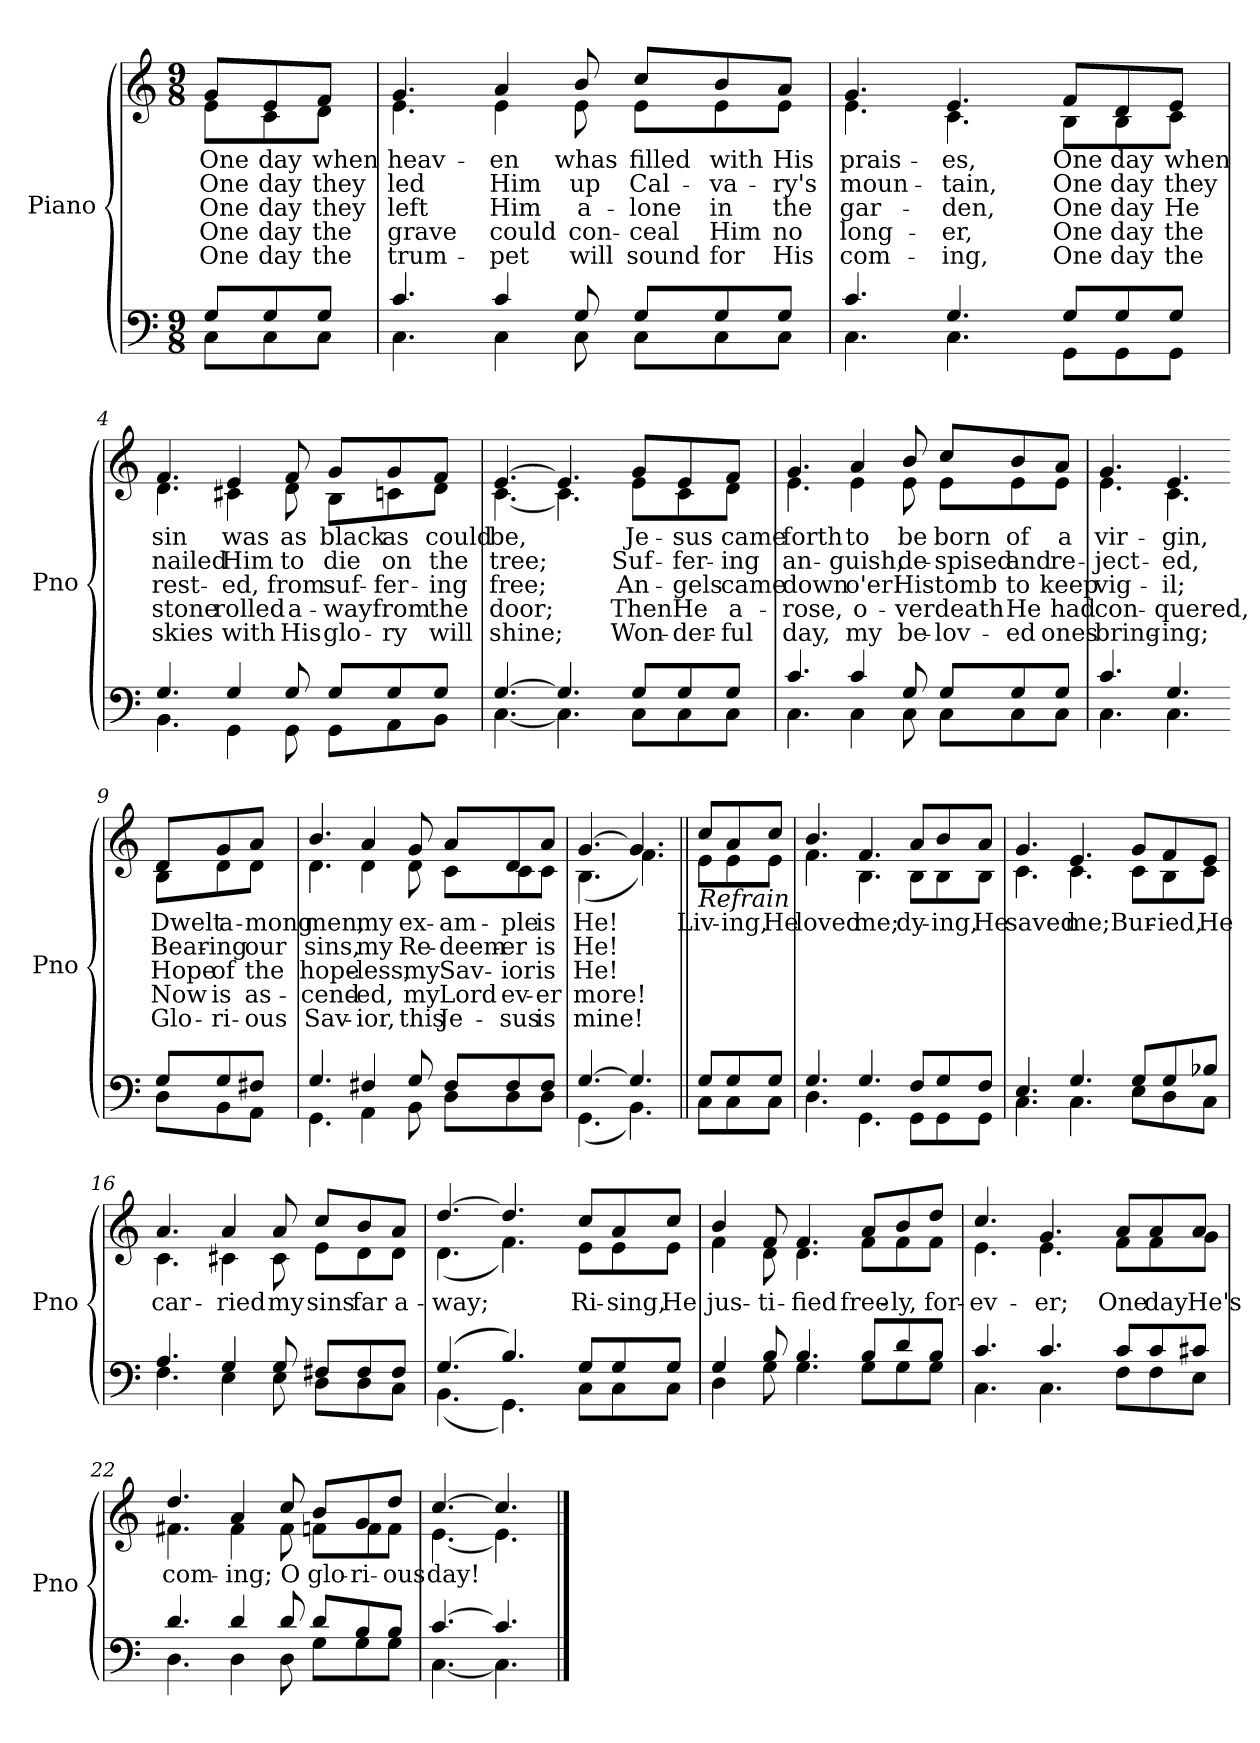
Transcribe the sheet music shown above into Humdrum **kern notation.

**kern	**kern	**text	**text	**text	**text	**text
*part2	*part1	*part1	*part1	*part1	*part1	*part1
*staff2	*staff1	*staff1	*staff1	*staff1	*staff1	*staff1
*I"Piano	*I"Piano	*	*	*	*	*
*I'Pno	*I'Pno	*	*	*	*	*
*clefF4	*clefG2	*	*	*	*	*
*k[]	*k[]	*	*	*	*	*
*M9/8	*M9/8	*	*	*	*	*
=	=	=	=	=	=	=
*^	*	*	*	*	*	*
!	!	!LO:TX:b:i:t=Verse	!	!	!	!	!
!	!	!	!LO:LY:b	!LO:LY:b	!LO:LY:b	!LO:LY:b	!LO:LY:b
*	*	*^	*	*	*	*	*
8G/L	8C\L	8g/L	8e\L	One	One	One	One	One
!	!	!	!	!LO:LY:b	!LO:LY:b	!LO:LY:b	!LO:LY:b	!LO:LY:b
8G/	8C\	8e/	8c\	day	day	day	day	day
!	!	!	!	!LO:LY:b	!LO:LY:b	!LO:LY:b	!LO:LY:b	!LO:LY:b
8G/J	8C\J	8f/J	8d\J	when	they	they	the	the
=1	=1	=1	=1	=1	=1	=1	=1	=1
!	!	!	!	!LO:LY:b	!LO:LY:b	!LO:LY:b	!LO:LY:b	!LO:LY:b
4.c/	4.C\	4.g/	4.e\	heav-	led	left	grave	trum-
!	!	!	!	!LO:LY:b	!LO:LY:b	!LO:LY:b	!LO:LY:b	!LO:LY:b
4c/	4C\	4a/	4e\	-en	Him	Him	could	-pet
!	!	!	!	!LO:LY:b	!LO:LY:b	!LO:LY:b	!LO:LY:b	!LO:LY:b
8G/	8C\	8b/	8e\	whas	up	a-	con-	will
!	!	!	!	!LO:LY:b	!LO:LY:b	!LO:LY:b	!LO:LY:b	!LO:LY:b
8G/L	8C\L	8cc/L	8e\L	filled	Cal-	-lone	-ceal	sound
!	!	!	!	!LO:LY:b	!LO:LY:b	!LO:LY:b	!LO:LY:b	!LO:LY:b
8G/	8C\	8b/	8e\	with	-va-	in	Him	for
!	!	!	!	!LO:LY:b	!LO:LY:b	!LO:LY:b	!LO:LY:b	!LO:LY:b
8G/J	8C\J	8a/J	8e\J	His	-ry's	the	no	His
=2	=2	=2	=2	=2	=2	=2	=2	=2
!	!	!	!	!LO:LY:b	!LO:LY:b	!LO:LY:b	!LO:LY:b	!LO:LY:b
4.c/	4.C\	4.g/	4.e\	prais-	moun-	gar-	long-	com-
!	!	!	!	!LO:LY:b	!LO:LY:b	!LO:LY:b	!LO:LY:b	!LO:LY:b
4.G/	4.C\	4.e/	4.c\	-es,	-tain,	-den,	-er,	-ing,
!!LO:LB:g=z	!!
=3-	=3-	=3-	=3-	=3-	=3-	=3-	=3-	=3-
!	!	!	!	!LO:LY:b	!LO:LY:b	!LO:LY:b	!LO:LY:b	!LO:LY:b
8G/L	8GG\L	8f/L	8B\L	One	One	One	One	One
!	!	!	!	!LO:LY:b	!LO:LY:b	!LO:LY:b	!LO:LY:b	!LO:LY:b
8G/	8GG\	8d/	8B\	day	day	day	day	day
!	!	!	!	!LO:LY:b	!LO:LY:b	!LO:LY:b	!LO:LY:b	!LO:LY:b
8G/J	8GG\J	8e/J	8c\J	when	they	He	the	the
=4	=4	=4	=4	=4	=4	=4	=4	=4
!	!	!	!	!LO:LY:b	!LO:LY:b	!LO:LY:b	!LO:LY:b	!LO:LY:b
4.G/	4.BB\	4.f/	4.d\	sin	nailed	rest-	stone	skies
!	!	!	!	!LO:LY:b	!LO:LY:b	!LO:LY:b	!LO:LY:b	!LO:LY:b
4G/	4GG\	4e/	4c#X\	was	Him	-ed,	rolled	with
!	!	!	!	!LO:LY:b	!LO:LY:b	!LO:LY:b	!LO:LY:b	!LO:LY:b
8G/	8GG\	8f/	8d\	as	to	from	a-	His
!	!	!	!	!LO:LY:b	!LO:LY:b	!LO:LY:b	!LO:LY:b	!LO:LY:b
8G/L	8GG\L	8g/L	8B\L	black	die	suf-	-way	glo-
!	!	!	!	!LO:LY:b	!LO:LY:b	!LO:LY:b	!LO:LY:b	!LO:LY:b
8G/	8AA\	8g/	8cn\	as	on	-fer-	from	-ry
!	!	!	!	!LO:LY:b	!LO:LY:b	!LO:LY:b	!LO:LY:b	!LO:LY:b
8G/J	8BB\J	8f/J	8d\J	could	the	-ing	the	will
=5	=5	=5	=5	=5	=5	=5	=5	=5
!	!	!	!	!LO:LY:b	!LO:LY:b	!LO:LY:b	!LO:LY:b	!LO:LY:b
[4.G/	[4.C\	[4.e/	[4.c\	be,	tree;	free;	door;	shine;
4.G/]	4.C\]	4.e/]	4.c\]	.	.	.	.	.
!!LO:LB:g=z	!!
=6-	=6-	=6-	=6-	=6-	=6-	=6-	=6-	=6-
!	!	!	!	!LO:LY:b	!LO:LY:b	!LO:LY:b	!LO:LY:b	!LO:LY:b
8G/L	8C\L	8g/L	8e\L	Je-	Suf-	An-	Then	Won-
!	!	!	!	!LO:LY:b	!LO:LY:b	!LO:LY:b	!LO:LY:b	!LO:LY:b
8G/	8C\	8e/	8c\	-sus	-fer-	-gels	He	-der-
!	!	!	!	!LO:LY:b	!LO:LY:b	!LO:LY:b	!LO:LY:b	!LO:LY:b
8G/J	8C\J	8f/J	8d\J	came	-ing	came	a-	-ful
=7	=7	=7	=7	=7	=7	=7	=7	=7
!	!	!	!	!LO:LY:b	!LO:LY:b	!LO:LY:b	!LO:LY:b	!LO:LY:b
4.c/	4.C\	4.g/	4.e\	forth	an-	down	-rose,	day,
!	!	!	!	!LO:LY:b	!LO:LY:b	!LO:LY:b	!LO:LY:b	!LO:LY:b
4c/	4C\	4a/	4e\	to	-guish,	o'er	o-	my
!	!	!	!	!LO:LY:b	!LO:LY:b	!LO:LY:b	!LO:LY:b	!LO:LY:b
8G/	8C\	8b/	8e\	be	de-	His	-ver	be-
!	!	!	!	!LO:LY:b	!LO:LY:b	!LO:LY:b	!LO:LY:b	!LO:LY:b
8G/L	8C\L	8cc/L	8e\L	born	-spised	tomb	death	-lov-
!	!	!	!	!LO:LY:b	!LO:LY:b	!LO:LY:b	!LO:LY:b	!LO:LY:b
8G/	8C\	8b/	8e\	of	and	to	He	-ed
!	!	!	!	!LO:LY:b	!LO:LY:b	!LO:LY:b	!LO:LY:b	!LO:LY:b
8G/J	8C\J	8a/J	8e\J	a	re-	keep	had	ones
=8	=8	=8	=8	=8	=8	=8	=8	=8
!	!	!	!	!LO:LY:b	!LO:LY:b	!LO:LY:b	!LO:LY:b	!LO:LY:b
4.c/	4.C\	4.g/	4.e\	vir-	-ject-	vig-	con-	bring-
!	!	!	!	!LO:LY:b	!LO:LY:b	!LO:LY:b	!LO:LY:b	!LO:LY:b
4.G/	4.C\	4.e/	4.c\	-gin,	-ed,	-il;	-quered,	-ing;
!!LO:LB:g=z	!!
=9-	=9-	=9-	=9-	=9-	=9-	=9-	=9-	=9-
!	!	!	!	!LO:LY:b	!LO:LY:b	!LO:LY:b	!LO:LY:b	!LO:LY:b
8G/L	8D\L	8d/L	8B\L	Dwelt	Bear-	Hope	Now	Glo-
!	!	!	!	!LO:LY:b	!LO:LY:b	!LO:LY:b	!LO:LY:b	!LO:LY:b
8G/	8BB\	8g/	8d\	a-	-ing	of	is	-ri-
!	!	!	!	!LO:LY:b	!LO:LY:b	!LO:LY:b	!LO:LY:b	!LO:LY:b
8F#X/J	8AA\J	8a/J	8d\J	-mong	our	the	as-	-ous
=10	=10	=10	=10	=10	=10	=10	=10	=10
!	!	!	!	!LO:LY:b	!LO:LY:b	!LO:LY:b	!LO:LY:b	!LO:LY:b
4.G/	4.GG\	4.b/	4.d\	men,	sins,	hope-	-cend-	Sav-
!	!	!	!	!LO:LY:b	!LO:LY:b	!LO:LY:b	!LO:LY:b	!LO:LY:b
4F#X/	4AA\	4a/	4d\	my	my	-less,	-ed,	-ior,
!	!	!	!	!LO:LY:b	!LO:LY:b	!LO:LY:b	!LO:LY:b	!LO:LY:b
8G/	8BB\	8g/	8d\	ex-	Re-	my	my	this
!	!	!	!	!LO:LY:b	!LO:LY:b	!LO:LY:b	!LO:LY:b	!LO:LY:b
8F#/L	8D\L	8a/L	8c\L	-am-	-deem-	Sav-	Lord	Je-
!	!	!	!	!LO:LY:b	!LO:LY:b	!LO:LY:b	!LO:LY:b	!LO:LY:b
8F#/	8D\	8d/	8c\	-ple	-er	-ior	ev-	-sus
!	!	!	!	!LO:LY:b	!LO:LY:b	!LO:LY:b	!LO:LY:b	!LO:LY:b
8F#/J	8D\J	8a/J	8c\J	is	is	is	-er	is
=11	=11	=11	=11	=11	=11	=11	=11	=11
!	!	!	!	!LO:LY:b	!LO:LY:b	!LO:LY:b	!LO:LY:b	!LO:LY:b
[4.G/	(<4.GG\	[4.g/	(<4.B\	He!	He!	He!	more!	mine!
4.G/]	4.BB\)	4.g/]	4.f\)	.	.	.	.	.
!!LO:LB:g=z	!!
=12||	=12||	=12||	=12||	=12||	=12||	=12||	=12||	=12||
!	!	!LO:TX:b:i:t=Refrain	!	!	!	!	!	!
!	!	!	!	!LO:LY:b	!	!	!	!
8G/L	8C\L	8cc/L	8e\L	Liv-	.	.	.	.
!	!	!	!	!LO:LY:b	!	!	!	!
8G/	8C\	8a/	8e\	-ing,	.	.	.	.
!	!	!	!	!LO:LY:b	!	!	!	!
8G/J	8C\J	8cc/J	8e\J	He	.	.	.	.
=13	=13	=13	=13	=13	=13	=13	=13	=13
!	!	!	!	!LO:LY:b	!	!	!	!
4.G/	4.D\	4.b/	4.f\	loved	.	.	.	.
!	!	!	!	!LO:LY:b	!	!	!	!
4.G/	4.GG\	4.f/	4.B\	me;	.	.	.	.
!	!	!	!	!LO:LY:b	!	!	!	!
8F/L	8GG\L	8a/L	8B\L	dy-	.	.	.	.
!	!	!	!	!LO:LY:b	!	!	!	!
8G/	8GG\	8b/	8B\	-ing,	.	.	.	.
!	!	!	!	!LO:LY:b	!	!	!	!
8F/J	8GG\J	8a/J	8B\J	He	.	.	.	.
=14	=14	=14	=14	=14	=14	=14	=14	=14
!	!	!	!	!LO:LY:b	!	!	!	!
4.E/	4.C\	4.g/	4.c\	saved	.	.	.	.
!	!	!	!	!LO:LY:b	!	!	!	!
4.G/	4.C\	4.e/	4.c\	me;	.	.	.	.
!!LO:LB:g=z	!!
=15-	=15-	=15-	=15-	=15-	=15-	=15-	=15-	=15-
!	!	!	!	!LO:LY:b	!	!	!	!
8G/L	8E\L	8g/L	8c\L	Bur-	.	.	.	.
!	!	!	!	!LO:LY:b	!	!	!	!
8G/	8D\	8f/	8B\	-ied,	.	.	.	.
!	!	!	!	!LO:LY:b	!	!	!	!
8B-X/J	8C\J	8e/J	8c\J	He	.	.	.	.
=16	=16	=16	=16	=16	=16	=16	=16	=16
!	!	!	!	!LO:LY:b	!	!	!	!
4.A/	4.F\	4.a/	4.c\	car-	.	.	.	.
!	!	!	!	!LO:LY:b	!	!	!	!
4G/	4E\	4a/	4c#X\	-ried	.	.	.	.
!	!	!	!	!LO:LY:b	!	!	!	!
8G/	8E\	8a/	8c#\	my	.	.	.	.
!	!	!	!	!LO:LY:b	!	!	!	!
8F#X/L	8D\L	8cc/L	8e\L	sins	.	.	.	.
!	!	!	!	!LO:LY:b	!	!	!	!
8F#/	8D\	8b/	8d\	far	.	.	.	.
!	!	!	!	!LO:LY:b	!	!	!	!
8F#/J	8C\J	8a/J	8d\J	a-	.	.	.	.
=17	=17	=17	=17	=17	=17	=17	=17	=17
!	!	!	!	!LO:LY:b	!	!	!	!
(>4.G/	(<4.BB\	[4.dd/	(<4.d\	-way;	.	.	.	.
4.B/)	4.GG\)	4.dd/]	4.f\)	.	.	.	.	.
!!LO:LB:g=z	!!
=18-	=18-	=18-	=18-	=18-	=18-	=18-	=18-	=18-
!	!	!	!	!LO:LY:b	!	!	!	!
8G/L	8C\L	8cc/L	8e\L	Ri-	.	.	.	.
!	!	!	!	!LO:LY:b	!	!	!	!
8G/	8C\	8a/	8e\	-sing,	.	.	.	.
!	!	!	!	!LO:LY:b	!	!	!	!
8G/J	8C\J	8cc/J	8e\J	He	.	.	.	.
=19	=19	=19	=19	=19	=19	=19	=19	=19
!	!	!	!	!LO:LY:b	!	!	!	!
4G/	4D\	4b/	4f\	jus-	.	.	.	.
!	!	!	!	!LO:LY:b	!	!	!	!
8B/	8G\	8f/	8d\	-ti-	.	.	.	.
!	!	!	!	!LO:LY:b	!	!	!	!
4.B/	4.G\	4.f/	4.d\	-fied	.	.	.	.
!	!	!	!	!LO:LY:b	!	!	!	!
8B/L	8G\L	8a/L	8f\L	free-	.	.	.	.
!	!	!	!	!LO:LY:b	!	!	!	!
8d/	8G\	8b/	8f\	-ly,	.	.	.	.
!	!	!	!	!LO:LY:b	!	!	!	!
8B/J	8G\J	8dd/J	8f\J	for-	.	.	.	.
=20	=20	=20	=20	=20	=20	=20	=20	=20
!	!	!	!	!LO:LY:b	!	!	!	!
4.c/	4.C\	4.cc/	4.e\	-ev-	.	.	.	.
!	!	!	!	!LO:LY:b	!	!	!	!
4.c/	4.C\	4.g/	4.e\	-er;	.	.	.	.
!!LO:LB:g=z	!!
=21-	=21-	=21-	=21-	=21-	=21-	=21-	=21-	=21-
!	!	!	!	!LO:LY:b	!	!	!	!
8c/L	8F\L	8a/L	8f\L	One	.	.	.	.
!	!	!	!	!LO:LY:b	!	!	!	!
8c/	8F\	8a/	8f\	day	.	.	.	.
!	!	!	!	!LO:LY:b	!	!	!	!
8c#X/J	8E\J	8a/J	8g\J	He's	.	.	.	.
=22	=22	=22	=22	=22	=22	=22	=22	=22
!	!	!	!	!LO:LY:b	!	!	!	!
4.d/	4.D\	4.dd/	4.f#X\	com-	.	.	.	.
!	!	!	!	!LO:LY:b	!	!	!	!
4d/	4D\	4a/	4f#\	-ing;	.	.	.	.
!	!	!	!	!LO:LY:b	!	!	!	!
8d/	8D\	8cc/	8f#\	O	.	.	.	.
!	!	!	!	!LO:LY:b	!	!	!	!
8d/L	8G\L	8b/L	8fn\L	glo-	.	.	.	.
!	!	!	!	!LO:LY:b	!	!	!	!
8B/	8G\	8g/	8f\	-ri-	.	.	.	.
!	!	!	!	!LO:LY:b	!	!	!	!
8B/J	8G\J	8dd/J	8f\J	-ous	.	.	.	.
=23	=23	=23	=23	=23	=23	=23	=23	=23
!	!	!	!	!LO:LY:b	!	!	!	!
[4.c/	[4.C\	[4.cc/	[4.e\	day!	.	.	.	.
4.c/]	4.C\]	4.cc/]	4.e\]	.	.	.	.	.
*v	*v	*	*	*	*	*	*	*
*	*v	*v	*	*	*	*	*
==	==	==	==	==	==	==
*-	*-	*-	*-	*-	*-	*-
